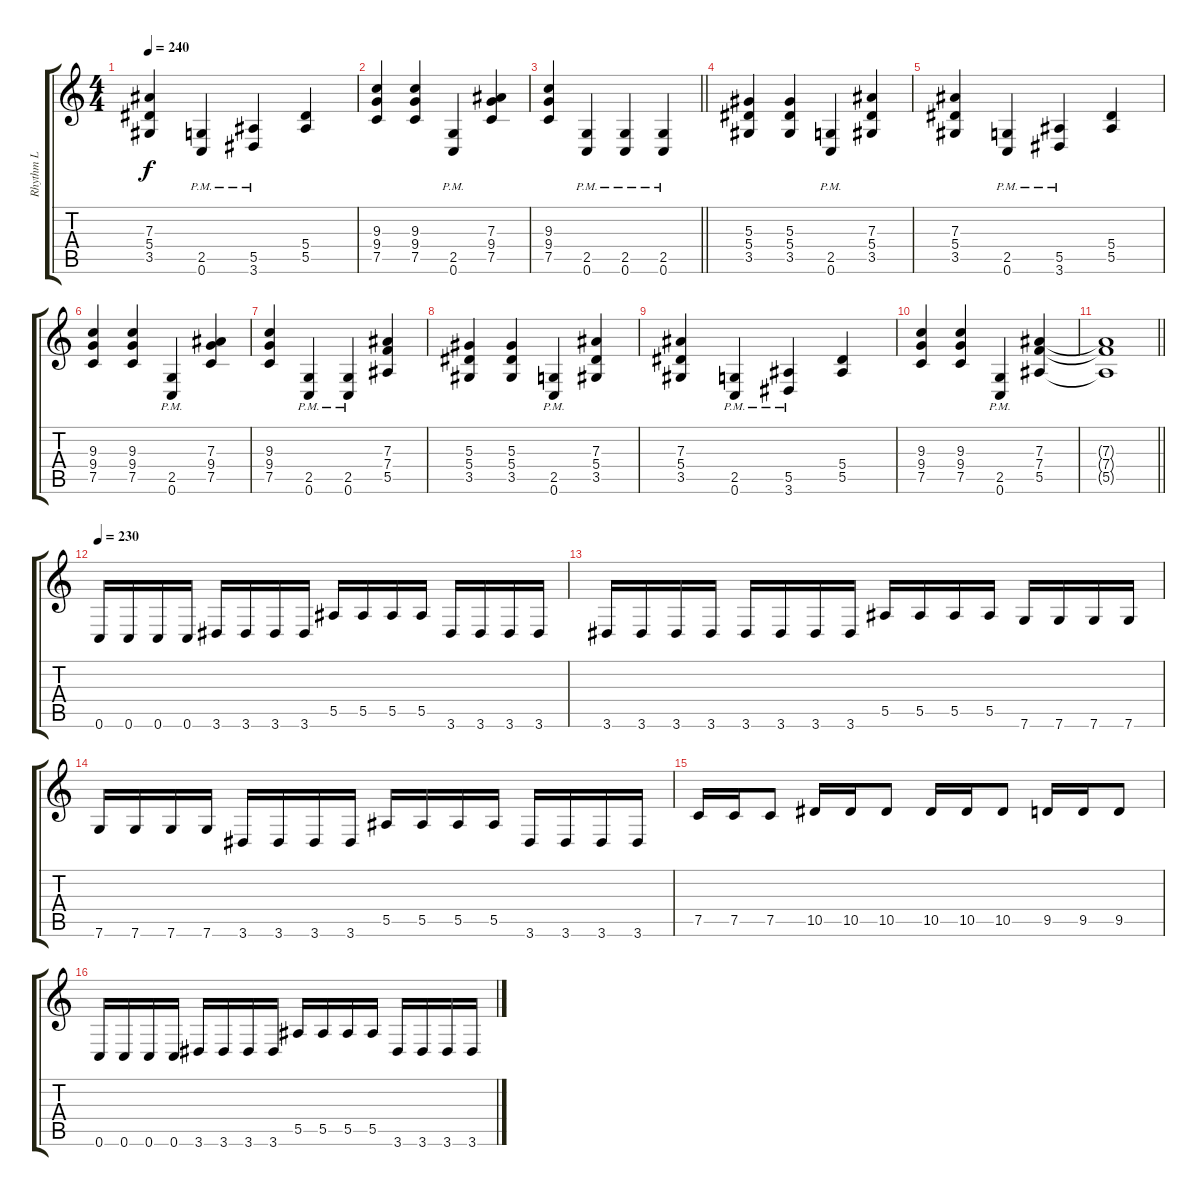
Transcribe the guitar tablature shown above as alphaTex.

\track ("Rhythm L" "Rhythm L") {instrument distortionguitar}
\staff {score tabs}
\tuning (C4 G3 Eb3 Bb2 F2 C2) {hide}
\ts (4 4)
\tempo 240
\clef g2
\ks c
(7.3 5.4 3.5).4{dy f} (2.5{pm} 0.6{pm}).4 (5.5{pm} 3.6{pm}).4 (5.4 5.5).4 |
(9.3 9.4 7.5).4 (9.3 9.4 7.5).4 (2.5{pm} 0.6{pm}).4 (7.3 9.4 7.5).4 |
\barLineRight lightlight
(9.3 9.4 7.5).4 (2.5{pm} 0.6{pm}).4 (2.5{pm} 0.6{pm}).4 (2.5{pm} 0.6{pm}).4 |
\section ("" "")
(5.3 5.4 3.5).4 (5.3 5.4 3.5).4 (2.5{pm} 0.6{pm}).4 (7.3 5.4 3.5).4 |
(7.3 5.4 3.5).4 (2.5{pm} 0.6{pm}).4 (5.5{pm} 3.6{pm}).4 (5.4 5.5).4 |
(9.3 9.4 7.5).4 (9.3 9.4 7.5).4 (2.5{pm} 0.6{pm}).4 (7.3 9.4 7.5).4 |
(9.3 9.4 7.5).4 (2.5{pm} 0.6{pm}).4 (2.5{pm} 0.6{pm}).4 (7.3 7.4 5.5).4 |
(5.3 5.4 3.5).4 (5.3 5.4 3.5).4 (2.5{pm} 0.6{pm}).4 (7.3 5.4 3.5).4 |
(7.3 5.4 3.5).4 (2.5{pm} 0.6{pm}).4 (5.5{pm} 3.6{pm}).4 (5.4 5.5).4 |
(9.3 9.4 7.5).4 (9.3 9.4 7.5).4 (2.5{pm} 0.6{pm}).4 (7.3 7.4 5.5).4 |
\barLineRight lightlight
(7.3{t} 7.4{t} 5.5{t}).1 |
\section ("" "")
\tempo 230
0.6.16 0.6.16 0.6.16 0.6.16 3.6.16 3.6.16 3.6.16 3.6.16 5.5.16 5.5.16 5.5.16 5.5.16 3.6.16 3.6.16 3.6.16 3.6.16 |
3.6.16 3.6.16 3.6.16 3.6.16 3.6.16 3.6.16 3.6.16 3.6.16 5.5.16 5.5.16 5.5.16 5.5.16 7.6.16 7.6.16 7.6.16 7.6.16 |
7.6.16 7.6.16 7.6.16 7.6.16 3.6.16 3.6.16 3.6.16 3.6.16 5.5.16 5.5.16 5.5.16 5.5.16 3.6.16 3.6.16 3.6.16 3.6.16 |
7.5.16 7.5.16 7.5.8 10.5.16 10.5.16 10.5.8 10.5.16 10.5.16 10.5.8 9.5.16 9.5.16 9.5.8 |
0.6.16 0.6.16 0.6.16 0.6.16 3.6.16 3.6.16 3.6.16 3.6.16 5.5.16 5.5.16 5.5.16 5.5.16 3.6.16 3.6.16 3.6.16 3.6.16
